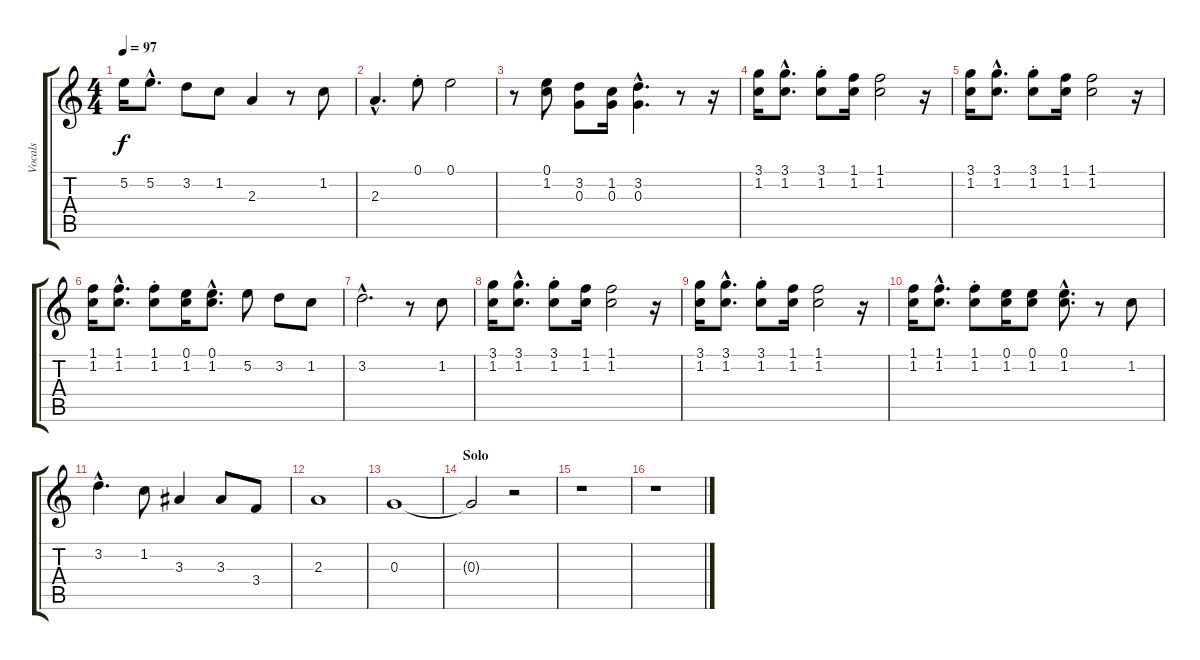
\track ("Vocals" "Vocals") {instrument distortionguitar}
\staff {score tabs}
\tuning (E4 B3 G3 D3 A2 E2) {hide}
\ts (4 4)
\tempo 97
\clef g2
\ks c
5.2.16{dy f} 5.2{hac}.8{d} 3.2.8 1.2.8 2.3.4 r.8 1.2.8 |
2.3{hac}.4{d} 0.1{st}.8 0.1.2 |
r.8 (0.1 1.2).8 (3.2 0.3).8 (1.2 0.3).16 (3.2{hac} 0.3{hac}).4{d} r.8 r.16 |
(3.1 1.2).16 (3.1{hac} 1.2{hac}).8{d} (3.1{st} 1.2{st}).8 (1.1 1.2).16 (1.1 1.2).2 r.16 |
(3.1 1.2).16 (3.1{hac} 1.2{hac}).8{d} (3.1{st} 1.2{st}).8 (1.1 1.2).16 (1.1 1.2).2 r.16 |
(1.1 1.2).16 (1.1{hac} 1.2{hac}).8{d} (1.1{st} 1.2{st}).8 (0.1 1.2).16 (0.1{hac} 1.2{hac}).8{d} 5.2.8 3.2.8 1.2.8 |
3.2{hac}.2{d} r.8 1.2.8 |
(3.1 1.2).16 (3.1{hac} 1.2{hac}).8{d} (3.1{st} 1.2{st}).8 (1.1 1.2).16 (1.1 1.2).2 r.16 |
(3.1 1.2).16 (3.1{hac} 1.2{hac}).8{d} (3.1{st} 1.2{st}).8 (1.1 1.2).16 (1.1 1.2).2 r.16 |
(1.1 1.2).16 (1.1{hac} 1.2{hac}).8{d} (1.1{st} 1.2{st}).8 (0.1 1.2).16 (0.1 1.2).8 (0.1{hac} 1.2{hac}).8{d} r.8 1.2.8 |
3.2{hac}.4{d} 1.2.8 3.3.4 3.3.8 3.4.8 |
2.3.1 |
0.3.1 |
\section ("" "Solo")
0.3{t}.2 r.2 |
r.1 |
r.1
